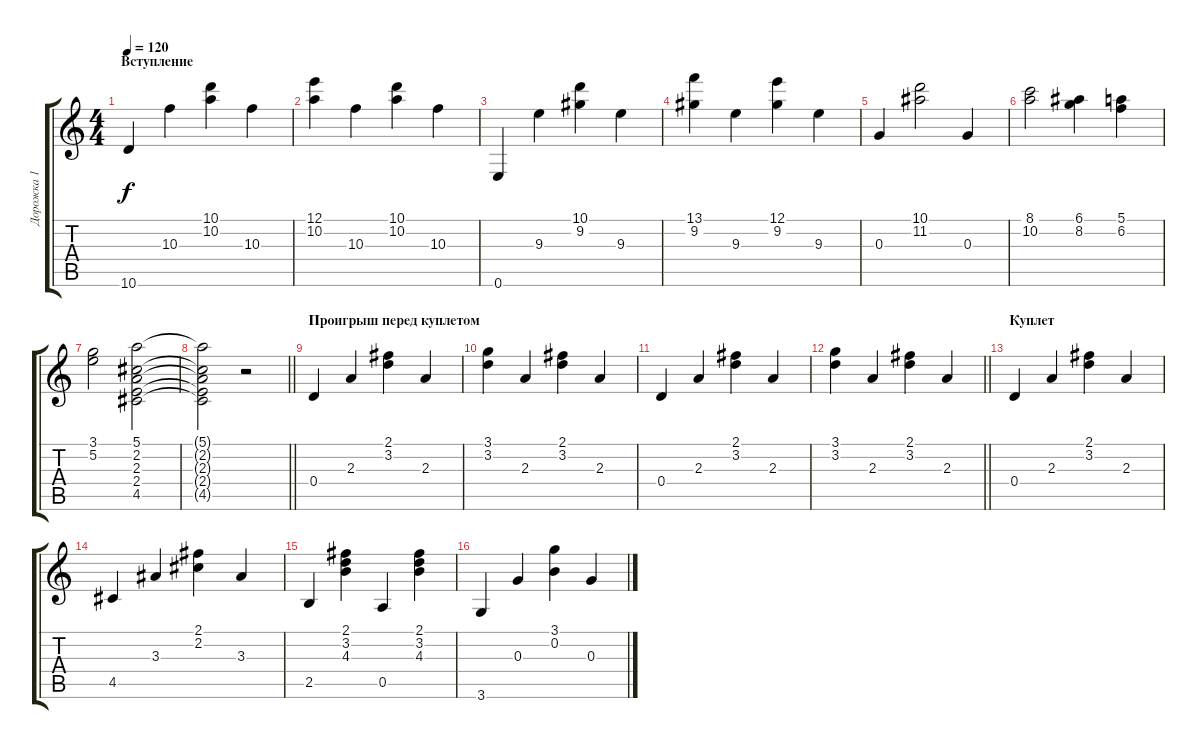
\track ("Дорожка 1" "Дорожка 1") {instrument acousticguitarsteel}
\staff {score tabs}
\tuning (E4 B3 G3 D3 A2 E2) {hide}
\ts (4 4)
\section ("" "Вступление")
\tempo 120
\clef g2
\ks c
10.6.4{dy f instrument acousticguitarsteel} 10.3.4 (10.1 10.2).4 10.3.4 |
(12.1 10.2).4 10.3.4 (10.1 10.2).4 10.3.4 |
0.6.4 9.3.4 (10.1 9.2).4 9.3.4 |
(13.1 9.2).4 9.3.4 (12.1 9.2).4 9.3.4 |
0.3.4 (10.1 11.2).2 0.3.4 |
(8.1 10.2).2 (6.1 8.2).4 (5.1 6.2).4 |
(3.1 5.2).2 (5.1 2.2 2.3 2.4 4.5).2 |
\barLineRight lightlight
(5.1{t} 2.2{t} 2.3{t} 2.4{t} 4.5{t}).2 r.2 |
\section ("" "Проигрыш перед куплетом")
0.4.4 2.3.4 (2.1 3.2).4 2.3.4 |
(3.1 3.2).4 2.3.4 (2.1 3.2).4 2.3.4 |
0.4.4 2.3.4 (2.1 3.2).4 2.3.4 |
\barLineRight lightlight
(3.1 3.2).4 2.3.4 (2.1 3.2).4 2.3.4 |
\section ("" "Куплет")
0.4.4 2.3.4 (2.1 3.2).4 2.3.4 |
4.5.4 3.3.4 (2.1 2.2).4 3.3.4 |
2.5.4 (2.1 3.2 4.3).4 0.5.4 (2.1 3.2 4.3).4 |
3.6.4 0.3.4 (3.1 0.2).4 0.3.4
